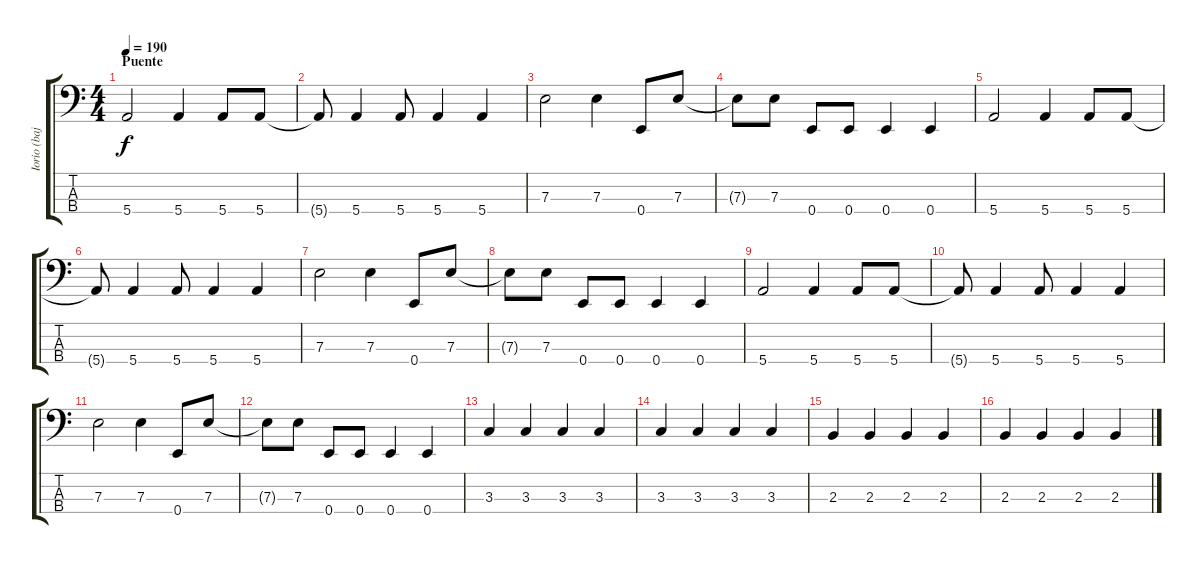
\track ("Iorio (bajo)" "Iorio (baj") {instrument electricbassfinger}
\staff {score tabs}
\tuning (G2 D2 A1 E1) {hide}
\ts (4 4)
\section ("" "Puente")
\tempo 190
\clef f4
\ks c
5.4.2{dy f} 5.4.4 5.4.8 5.4.8 |
5.4{t}.8 5.4.4 5.4.8 5.4.4 5.4.4 |
7.3.2 7.3.4 0.4.8 7.3.8 |
7.3{t}.8 7.3.8 0.4.8 0.4.8 0.4.4 0.4.4 |
5.4.2 5.4.4 5.4.8 5.4.8 |
5.4{t}.8 5.4.4 5.4.8 5.4.4 5.4.4 |
7.3.2 7.3.4 0.4.8 7.3.8 |
7.3{t}.8 7.3.8 0.4.8 0.4.8 0.4.4 0.4.4 |
5.4.2 5.4.4 5.4.8 5.4.8 |
5.4{t}.8 5.4.4 5.4.8 5.4.4 5.4.4 |
7.3.2 7.3.4 0.4.8 7.3.8 |
7.3{t}.8 7.3.8 0.4.8 0.4.8 0.4.4 0.4.4 |
3.3.4 3.3.4 3.3.4 3.3.4 |
3.3.4 3.3.4 3.3.4 3.3.4 |
2.3.4 2.3.4 2.3.4 2.3.4 |
2.3.4 2.3.4 2.3.4 2.3.4
